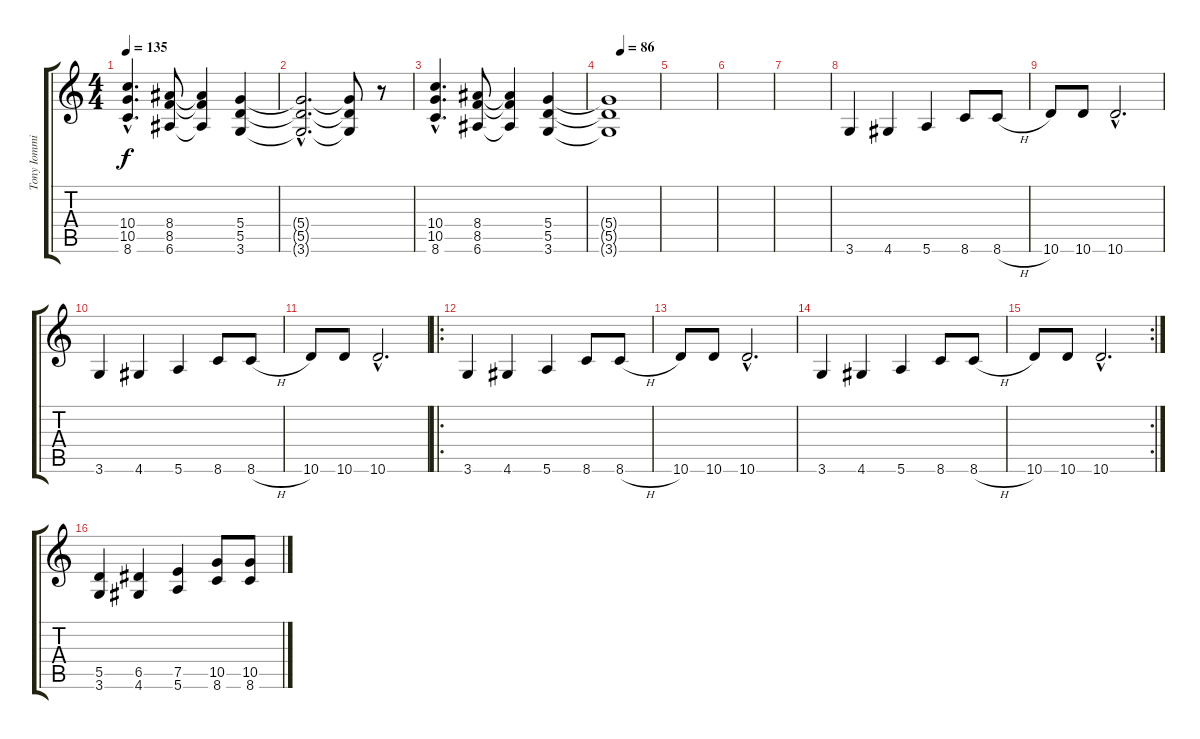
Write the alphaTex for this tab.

\track ("Tony Iommi" "Tony Iommi") {instrument electricguitarclean}
\staff {score tabs}
\tuning (E4 B3 G3 D3 A2 E2) {hide}
\ts (4 4)
\tempo 135
\clef g2
\ks c
(10.4{hac} 10.5{hac} 8.6{hac}).4{d dy f} (8.4 8.5 6.6).8 (8.4{t} 8.5{t} 6.6{t}).4 (5.4 5.5 3.6).4 |
(5.4{hac t} 5.5{hac t} 3.6{hac t}).2{d} (5.4{t} 5.5{t} 3.6{t}).8 r.8 |
(10.4{hac} 10.5{hac} 8.6{hac}).4{d} (8.4 8.5 6.6).8 (8.4{t} 8.5{t} 6.6{t}).4 (5.4 5.5 3.6).4 |
\tempo (86 0.25)
(5.4{t} 5.5{t} 3.6{t}).1 |
|
|
|
3.6.4{volume 11 instrument electricguitarclean} 4.6.4 5.6.4 8.6.8 8.6{h}.8 |
10.6.8 10.6.8 10.6{hac}.2{d} |
3.6.4 4.6.4 5.6.4 8.6.8 8.6{h}.8 |
10.6.8 10.6.8 10.6{hac}.2{d} |
\ro
3.6.4 4.6.4 5.6.4 8.6.8 8.6{h}.8 |
10.6.8 10.6.8 10.6{hac}.2{d} |
3.6.4 4.6.4 5.6.4 8.6.8 8.6{h}.8 |
\rc 2
10.6.8 10.6.8 10.6{hac}.2{d} |
(5.5 3.6).4{volume 16 instrument distortionguitar} (6.5 4.6).4 (7.5 5.6).4 (10.5 8.6).8 (10.5{ss} 8.6{ss}).8
